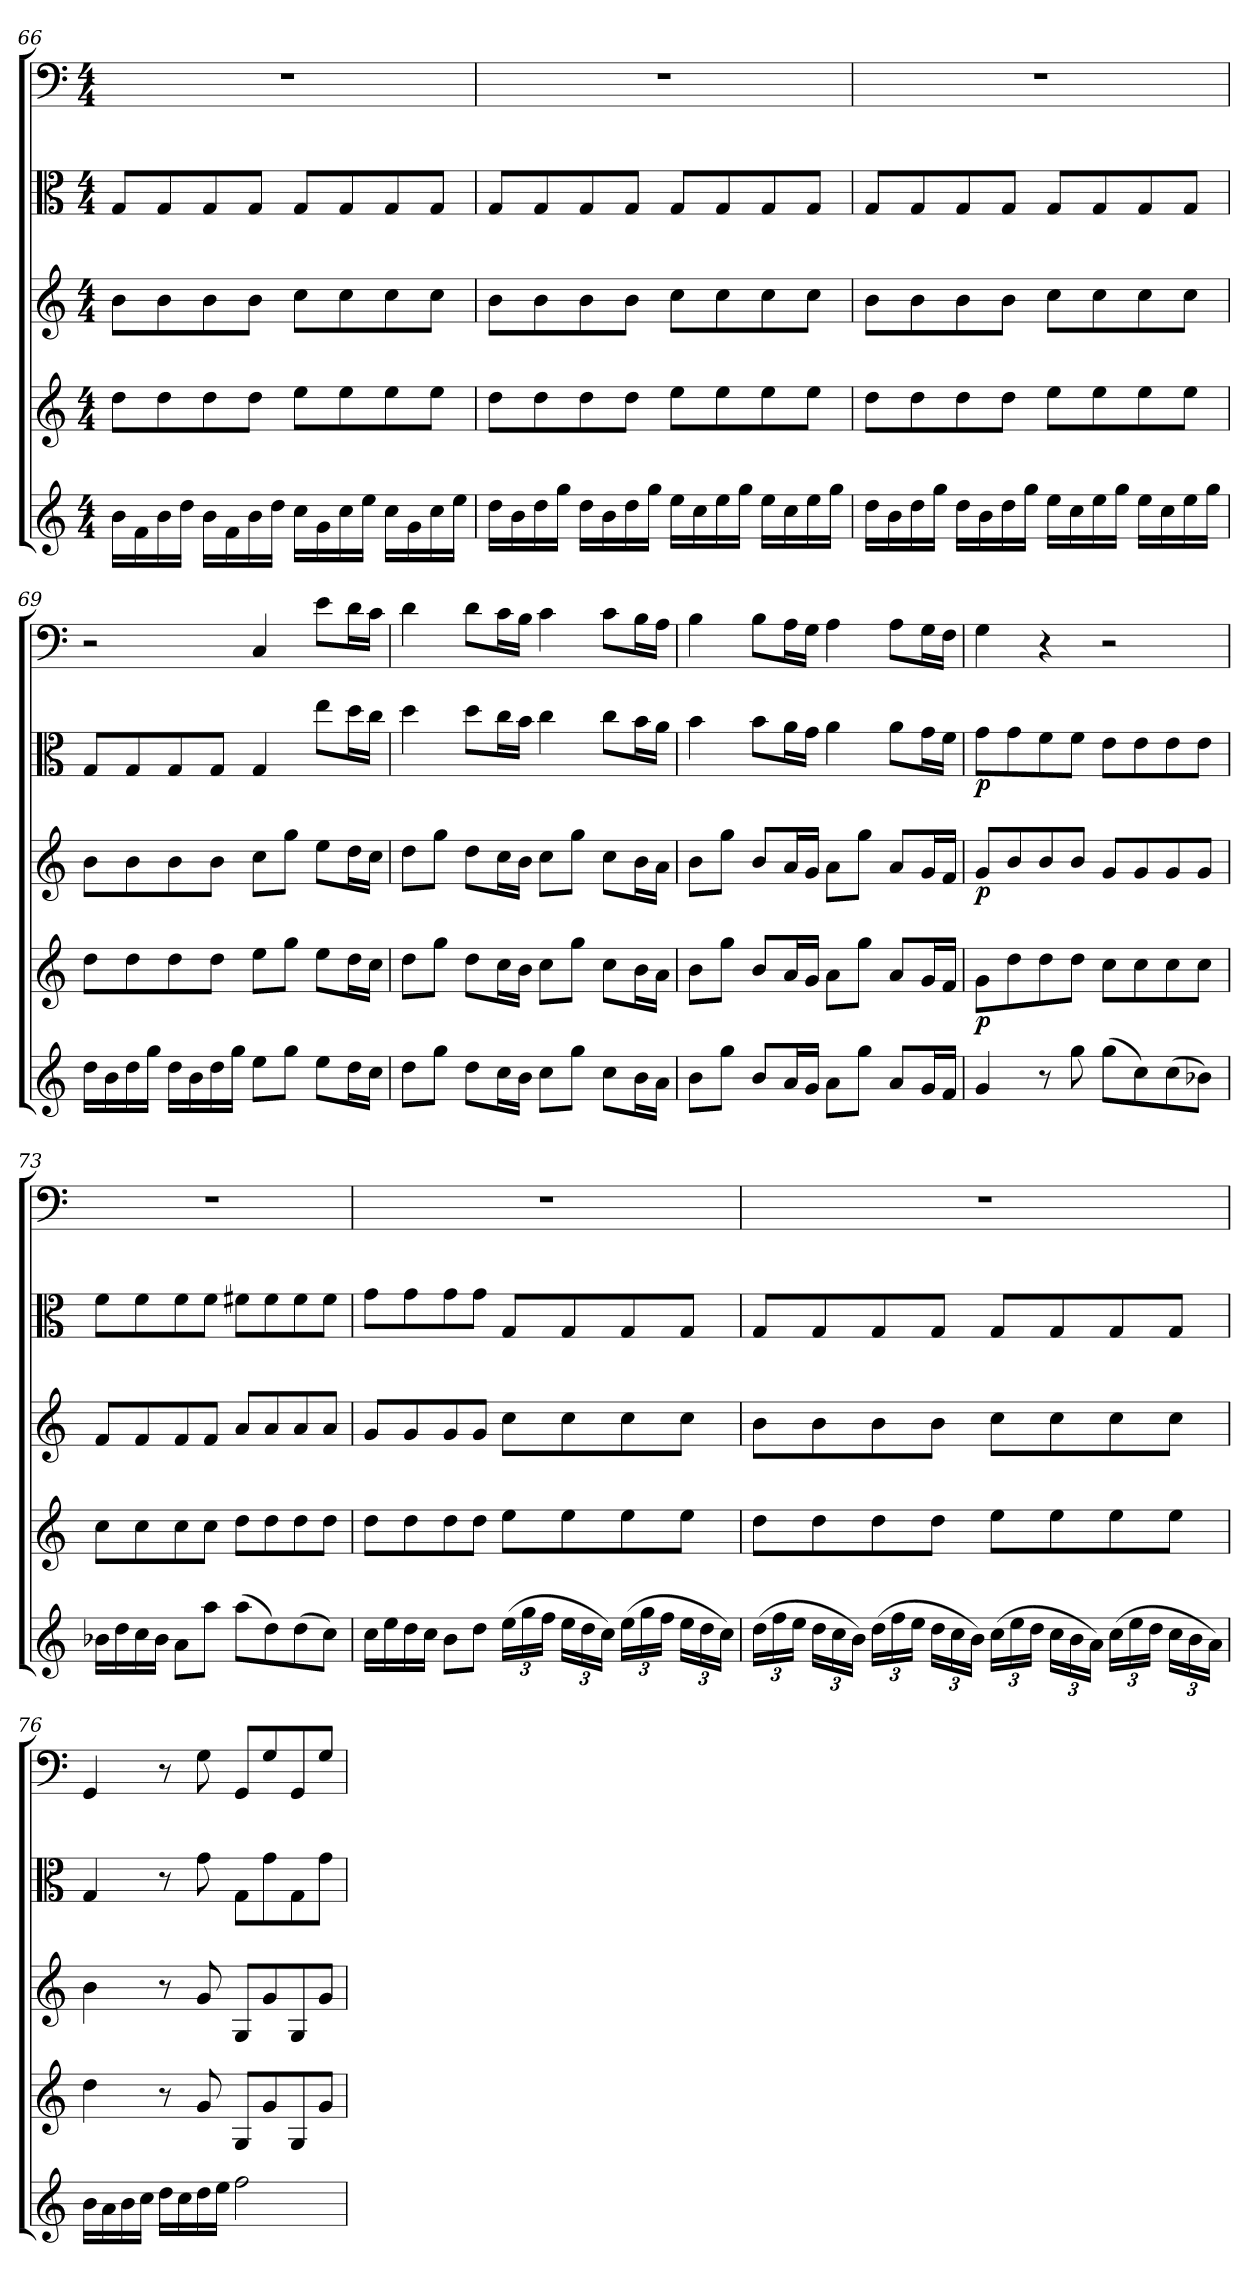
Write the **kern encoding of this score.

**kern	**kern	**dynam	**kern	**dynam	**kern	**dynam	**kern
*part5	*part4	*part4	*part3	*part3	*part2	*part2	*part1
*staff5	*staff4	*staff4	*staff3	*staff3	*staff2	*staff2	*staff1
*clefG2	*clefG2	*	*clefG2	*	*clefC3	*	*clefF4
*k[]	*k[]	*	*k[]	*	*k[]	*	*k[]
*C:	*C:	*	*C:	*	*C:	*	*C:
*M4/4	*M4/4	*	*M4/4	*	*M4/4	*	*M4/4
=66	=66	=66	=66	=66	=66	=66	=66
16b\LL	8dd\L	.	8b\L	.	8G/L	.	1r
16f\	.	.	.	.	.	.	.
16b\	8dd\	.	8b\	.	8G/	.	.
16dd\JJ	.	.	.	.	.	.	.
16b\LL	8dd\	.	8b\	.	8G/	.	.
16f\	.	.	.	.	.	.	.
16b\	8dd\J	.	8b\J	.	8G/J	.	.
16dd\JJ	.	.	.	.	.	.	.
16cc\LL	8ee\L	.	8cc\L	.	8G/L	.	.
16g\	.	.	.	.	.	.	.
16cc\	8ee\	.	8cc\	.	8G/	.	.
16ee\JJ	.	.	.	.	.	.	.
16cc\LL	8ee\	.	8cc\	.	8G/	.	.
16g\	.	.	.	.	.	.	.
16cc\	8ee\J	.	8cc\J	.	8G/J	.	.
16ee\JJ	.	.	.	.	.	.	.
=67	=67	=67	=67	=67	=67	=67	=67
16dd\LL	8dd\L	.	8b\L	.	8G/L	.	1r
16b\	.	.	.	.	.	.	.
16dd\	8dd\	.	8b\	.	8G/	.	.
16gg\JJ	.	.	.	.	.	.	.
16dd\LL	8dd\	.	8b\	.	8G/	.	.
16b\	.	.	.	.	.	.	.
16dd\	8dd\J	.	8b\J	.	8G/J	.	.
16gg\JJ	.	.	.	.	.	.	.
16ee\LL	8ee\L	.	8cc\L	.	8G/L	.	.
16cc\	.	.	.	.	.	.	.
16ee\	8ee\	.	8cc\	.	8G/	.	.
16gg\JJ	.	.	.	.	.	.	.
16ee\LL	8ee\	.	8cc\	.	8G/	.	.
16cc\	.	.	.	.	.	.	.
16ee\	8ee\J	.	8cc\J	.	8G/J	.	.
16gg\JJ	.	.	.	.	.	.	.
=68	=68	=68	=68	=68	=68	=68	=68
16dd\LL	8dd\L	.	8b\L	.	8G/L	.	1r
16b\	.	.	.	.	.	.	.
16dd\	8dd\	.	8b\	.	8G/	.	.
16gg\JJ	.	.	.	.	.	.	.
16dd\LL	8dd\	.	8b\	.	8G/	.	.
16b\	.	.	.	.	.	.	.
16dd\	8dd\J	.	8b\J	.	8G/J	.	.
16gg\JJ	.	.	.	.	.	.	.
16ee\LL	8ee\L	.	8cc\L	.	8G/L	.	.
16cc\	.	.	.	.	.	.	.
16ee\	8ee\	.	8cc\	.	8G/	.	.
16gg\JJ	.	.	.	.	.	.	.
16ee\LL	8ee\	.	8cc\	.	8G/	.	.
16cc\	.	.	.	.	.	.	.
16ee\	8ee\J	.	8cc\J	.	8G/J	.	.
16gg\JJ	.	.	.	.	.	.	.
=69	=69	=69	=69	=69	=69	=69	=69
16dd\LL	8dd\L	.	8b\L	.	8G/L	.	2r
16b\	.	.	.	.	.	.	.
16dd\	8dd\	.	8b\	.	8G/	.	.
16gg\JJ	.	.	.	.	.	.	.
16dd\LL	8dd\	.	8b\	.	8G/	.	.
16b\	.	.	.	.	.	.	.
16dd\	8dd\J	.	8b\J	.	8G/J	.	.
16gg\JJ	.	.	.	.	.	.	.
8ee\L	8ee\L	.	8cc\L	.	4G/	.	4C/
8gg\J	8gg\J	.	8gg\J	.	.	.	.
8ee\L	8ee\L	.	8ee\L	.	8ee\L	.	8e\L
16dd\L	16dd\L	.	16dd\L	.	16dd\L	.	16d\L
16cc\JJ	16cc\JJ	.	16cc\JJ	.	16cc\JJ	.	16c\JJ
=70	=70	=70	=70	=70	=70	=70	=70
8dd\L	8dd\L	.	8dd\L	.	4dd\	.	4d\
8gg\J	8gg\J	.	8gg\J	.	.	.	.
8dd\L	8dd\L	.	8dd\L	.	8dd\L	.	8d\L
16cc\L	16cc\L	.	16cc\L	.	16cc\L	.	16c\L
16b\JJ	16b\JJ	.	16b\JJ	.	16b\JJ	.	16B\JJ
8cc\L	8cc\L	.	8cc\L	.	4cc\	.	4c\
8gg\J	8gg\J	.	8gg\J	.	.	.	.
8cc\L	8cc\L	.	8cc\L	.	8cc\L	.	8c\L
16b\L	16b\L	.	16b\L	.	16b\L	.	16B\L
16a\JJ	16a\JJ	.	16a\JJ	.	16a\JJ	.	16A\JJ
=71	=71	=71	=71	=71	=71	=71	=71
8b\L	8b\L	.	8b\L	.	4b\	.	4B\
8gg\J	8gg\J	.	8gg\J	.	.	.	.
8b/L	8b/L	.	8b/L	.	8b\L	.	8B\L
16a/L	16a/L	.	16a/L	.	16a\L	.	16A\L
16g/JJ	16g/JJ	.	16g/JJ	.	16g\JJ	.	16G\JJ
8a\L	8a\L	.	8a\L	.	4a\	.	4A\
8gg\J	8gg\J	.	8gg\J	.	.	.	.
8a/L	8a/L	.	8a/L	.	8a\L	.	8A\L
16g/L	16g/L	.	16g/L	.	16g\L	.	16G\L
16f/JJ	16f/JJ	.	16f/JJ	.	16f\JJ	.	16F\JJ
=72	=72	=72	=72	=72	=72	=72	=72
4g/	8g\L	p	8g/L	p	8g\L	p	4G\
.	8dd\	.	8b/	.	8g\	.	.
8r	8dd\	.	8b/	.	8f\	.	4r
8gg\	8dd\J	.	8b/J	.	8f\J	.	.
(8gg\L	8cc\L	.	8g/L	.	8e\L	.	2r
8cc\)	8cc\	.	8g/	.	8e\	.	.
(8cc\	8cc\	.	8g/	.	8e\	.	.
8b-X\J)	8cc\J	.	8g/J	.	8e\J	.	.
=73	=73	=73	=73	=73	=73	=73	=73
16b-X\LL	8cc\L	.	8f/L	.	8f\L	.	1r
16dd\	.	.	.	.	.	.	.
16cc\	8cc\	.	8f/	.	8f\	.	.
16b-\JJ	.	.	.	.	.	.	.
8a\L	8cc\	.	8f/	.	8f\	.	.
8aa\J	8cc\J	.	8f/J	.	8f\J	.	.
(8aa\L	8dd\L	.	8a/L	.	8f#X\L	.	.
8dd\)	8dd\	.	8a/	.	8f#\	.	.
(8dd\	8dd\	.	8a/	.	8f#\	.	.
8cc\J)	8dd\J	.	8a/J	.	8f#\J	.	.
=74	=74	=74	=74	=74	=74	=74	=74
16cc\LL	8dd\L	.	8g/L	.	8g\L	.	1r
16ee\	.	.	.	.	.	.	.
16dd\	8dd\	.	8g/	.	8g\	.	.
16cc\JJ	.	.	.	.	.	.	.
8b\L	8dd\	.	8g/	.	8g\	.	.
8dd\J	8dd\J	.	8g/J	.	8g\J	.	.
(24ee\LL	8ee\L	.	8cc\L	.	8G/L	.	.
24gg\	.	.	.	.	.	.	.
24ff\JJ	.	.	.	.	.	.	.
24ee\LL	8ee\	.	8cc\	.	8G/	.	.
24dd\	.	.	.	.	.	.	.
24cc\JJ)	.	.	.	.	.	.	.
(24ee\LL	8ee\	.	8cc\	.	8G/	.	.
24gg\	.	.	.	.	.	.	.
24ff\JJ	.	.	.	.	.	.	.
24ee\LL	8ee\J	.	8cc\J	.	8G/J	.	.
24dd\	.	.	.	.	.	.	.
24cc\JJ)	.	.	.	.	.	.	.
=75	=75	=75	=75	=75	=75	=75	=75
(24dd\LL	8dd\L	.	8b\L	.	8G/L	.	1r
24ff\	.	.	.	.	.	.	.
24ee\JJ	.	.	.	.	.	.	.
24dd\LL	8dd\	.	8b\	.	8G/	.	.
24cc\	.	.	.	.	.	.	.
24b\JJ)	.	.	.	.	.	.	.
(24dd\LL	8dd\	.	8b\	.	8G/	.	.
24ff\	.	.	.	.	.	.	.
24ee\JJ	.	.	.	.	.	.	.
24dd\LL	8dd\J	.	8b\J	.	8G/J	.	.
24cc\	.	.	.	.	.	.	.
24b\JJ)	.	.	.	.	.	.	.
(24cc\LL	8ee\L	.	8cc\L	.	8G/L	.	.
24ee\	.	.	.	.	.	.	.
24dd\JJ	.	.	.	.	.	.	.
24cc\LL	8ee\	.	8cc\	.	8G/	.	.
24b\	.	.	.	.	.	.	.
24a\JJ)	.	.	.	.	.	.	.
(24cc\LL	8ee\	.	8cc\	.	8G/	.	.
24ee\	.	.	.	.	.	.	.
24dd\JJ	.	.	.	.	.	.	.
24cc\LL	8ee\J	.	8cc\J	.	8G/J	.	.
24b\	.	.	.	.	.	.	.
24a\JJ)	.	.	.	.	.	.	.
=76	=76	=76	=76	=76	=76	=76	=76
16b\LL	4dd\	.	4b\	.	4G/	.	4GG/
16a\	.	.	.	.	.	.	.
16b\	.	.	.	.	.	.	.
16cc\JJ	.	.	.	.	.	.	.
16dd\LL	8r	.	8r	.	8r	.	8r
16cc\	.	.	.	.	.	.	.
16dd\	8g/	.	8g/	.	8g\	.	8G\
16ee\JJ	.	.	.	.	.	.	.
2ff\	8G/L	.	8G/L	.	8G\L	.	8GG/L
.	8g/	.	8g/	.	8g\	.	8G/
.	8G/	.	8G/	.	8G\	.	8GG/
.	8g/J	.	8g/J	.	8g\J	.	8G/J
=	=	=	=	=	=	=	=
*-	*-	*-	*-	*-	*-	*-	*-
